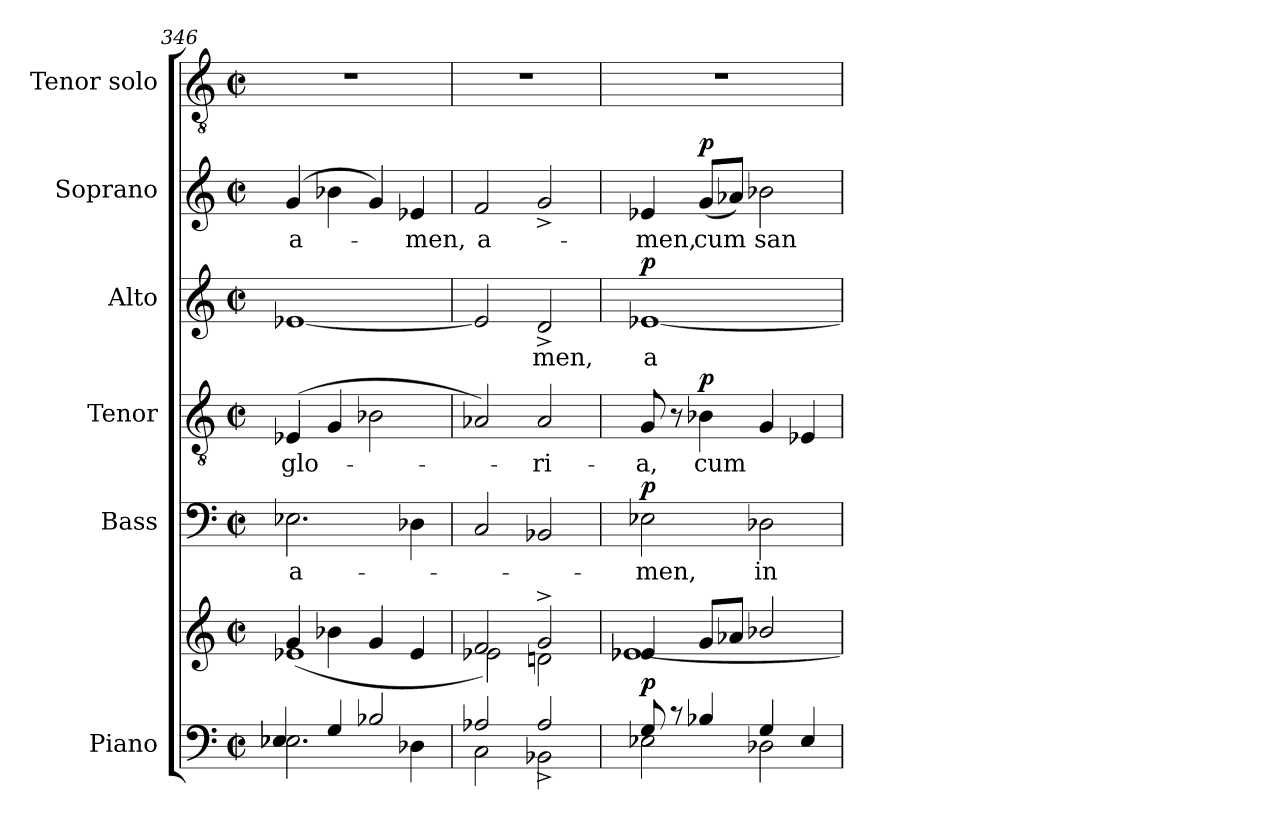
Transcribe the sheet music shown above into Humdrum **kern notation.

**kern	**kern	**dynam	**kern	**text	**dynam	**kern	**text	**dynam	**kern	**text	**dynam	**kern	**text	**dynam	**kern
*part6	*part6	*part6	*part5	*part5	*part5	*part4	*part4	*part4	*part3	*part3	*part3	*part2	*part2	*part2	*part1
*staff7	*staff6	*staff6/7	*staff5	*staff5	*staff5	*staff4	*staff4	*staff4	*staff3	*staff3	*staff3	*staff2	*staff2	*staff2	*staff1
*I"Piano	*	*	*I"Bass	*	*	*I"Tenor	*	*	*I"Alto	*	*	*I"Soprano	*	*	*I"Tenor solo
*I'Pno.	*	*	*I'B.	*	*	*I'T.	*	*	*I'A.	*	*	*I'S.	*	*	*I'T.s
*clefF4	*clefG2	*	*clefF4	*	*	*clefGv2	*	*	*clefG2	*	*	*clefG2	*	*	*clefGv2
*k[]	*k[]	*	*k[]	*	*	*k[]	*	*	*k[]	*	*	*k[]	*	*	*k[]
*M2/2	*M2/2	*	*M2/2	*	*	*M2/2	*	*	*M2/2	*	*	*M2/2	*	*	*M2/2
*met(c|)	*met(c|)	*	*met(c|)	*	*	*met(c|)	*	*	*met(c|)	*	*	*met(c|)	*	*	*met(c|)
=346	=346	=346	=346	=346	=346	=346	=346	=346	=346	=346	=346	=346	=346	=346	=346
*^	*^	*	*	*	*	*	*	*	*	*	*	*	*	*	*
!	!	!	!	!	!	!LO:LY:b	!	!	!LO:LY:b	!	!	!	!	!	!LO:LY:b	!	!
2.E-X\	4E-/	4g/	(<1e-X	.	2.E-X\	a-	.	(>4E-X/	glo-	.	[1e-X	.	.	(>4g/	a-	.	1r
.	4G/	4b-X\	.	.	.	.	.	4G/	.	.	.	.	.	4b-X\	.	.	.
.	2B-X/	4g/	.	.	.	.	.	2B-X\	.	.	.	.	.	4g/)	.	.	.
!	!	!	!	!	!	!	!	!	!	!	!	!	!	!	!LO:LY:b	!	!
4D-X\	.	4e-/	.	.	4D-X\	.	.	.	.	.	.	.	.	4e-X/	-men,	.	.
=347	=347	=347	=347	=347	=347	=347	=347	=347	=347	=347	=347	=347	=347	=347	=347	=347	=347
!	!	!	!	!	!	!	!	!	!	!	!	!	!	!	!LO:LY:b	!	!
2C\	2A-X/	2f/	2e-X\)	.	2C/	.	.	2A-X/)	.	.	2e-/]	.	.	2f/	a-	.	1r
!	!	!	!	!	!	!	!	!	!LO:LY:b	!	!	!LO:LY:b	!	!	!	!	!
2BB-X\	2A-^/	2g^/	2dn\	.	2BB-X/	.	.	2A-/	-ri-	.	2d^/	-men,	.	2g^/	.	.	.
=348	=348	=348	=348	=348	=348	=348	=348	=348	=348	=348	=348	=348	=348	=348	=348	=348	=348
!	!	!	!	!LO:DY:a=2	!	!LO:LY:b	!LO:DY:a	!	!LO:LY:b	!	!	!LO:LY:b	!LO:DY:a	!	!LO:LY:b	!	!
8G/	2E-X\	4e-X/	[1e-	p	2E-X\	-men,	p	8G/	-a,	.	[1e-X	a-	p	4e-X/	-men,	.	1r
8r	.	.	.	.	.	.	.	8r	.	.	.	.	.	.	.	.	.
!	!	!	!	!	!	!	!	!	!LO:LY:b	!LO:DY:a	!	!	!	!	!LO:LY:b	!LO:DY:a	!
4B-X/	.	8g/L	.	.	.	.	.	4B-X\	cum	p	.	.	.	(<8g/L	cum	p	.
.	.	8a-X/J	.	.	.	.	.	.	.	.	.	.	.	8a-X/J)	.	.	.
!	!	!	!	!	!	!LO:LY:b	!	!	!	!	!	!	!	!	!LO:LY:b	!	!
4G/	2D-X\	2b-X/	.	.	2D-X\	in	.	4G/	.	.	.	.	.	2b-X\	san-	.	.
4E-/	.	.	.	.	.	.	.	4E-X/	.	.	.	.	.	.	.	.	.
*v	*v	*	*	*	*	*	*	*	*	*	*	*	*	*	*	*	*
*	*v	*v	*	*	*	*	*	*	*	*	*	*	*	*	*	*
=	=	=	=	=	=	=	=	=	=	=	=	=	=	=	=
*-	*-	*-	*-	*-	*-	*-	*-	*-	*-	*-	*-	*-	*-	*-	*-
